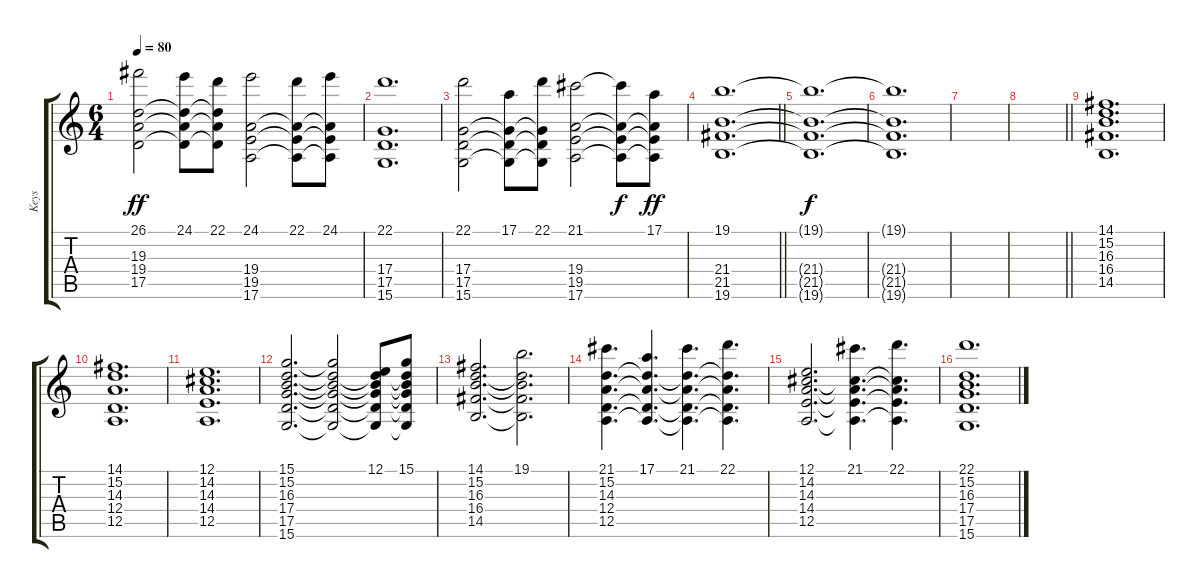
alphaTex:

\track ("Keys" "Keys") {instrument stringensemble1}
\staff {score tabs}
\tuning (E4 B3 G3 D3 A2 E2) {hide}
\ts (6 4)
\tempo 80
\clef g2
\ks c
(26.1 19.3 19.4 17.5).2{dy ff} (24.1 19.3{t} 19.4{t} 17.5{t}).8 (22.1 19.3{t} 19.4{t} 17.5{t}).8 (24.1 19.4 19.5 17.6).2 (22.1 19.4{t} 19.5{t} 17.6{t}).8 (24.1 19.4{t} 19.5{t} 17.6{t}).8 |
(22.1 17.4 17.5 15.6).1{d} |
(22.1 17.4 17.5 15.6).2 (17.1 17.4{t} 17.5{t} 15.6{t}).8 (22.1 17.4{t} 17.5{t} 15.6{t}).8 (21.1 19.4 19.5 17.6).2 (21.1{t} 19.4{t} 19.5{t} 17.6{t}).8{dy f} (17.1 19.4{t} 19.5{t} 17.6{t}).8{dy ff} |
\barLineRight lightlight
(19.1 21.4 21.5 19.6).1{d} |
\section ("" "")
(19.1{t} 21.4{t} 21.5{t} 19.6{t}).1{d dy f volume 0} |
(19.1{t} 21.4{t} 21.5{t} 19.6{t}).1{d} |
|
\barLineRight lightlight
|
\section ("" "")
(14.1 15.2 16.3 16.4 14.5).1{d volume 8} |
(14.1 15.2 14.3 12.4 12.5).1{d} |
(12.1 14.2 14.3 14.4 12.5).1{d} |
(15.1 15.2 16.3 17.4 17.5 15.6).2{d} (15.1{t} 15.2{t} 16.3{t} 17.4{t} 17.5{t} 15.6{t}).2 (12.1 15.2{t} 16.3{t} 17.4{t} 17.5{t} 15.6{t}).8 (15.1 15.2{t} 16.3{t} 17.4{t} 17.5{t} 15.6{t}).8 |
(14.1 15.2 16.3 16.4 14.5).2{d} (19.1 15.2{t} 16.3{t} 16.4{t} 14.5{t}).2{d} |
(21.1 15.2 14.3 12.4 12.5).4{d} (17.1 15.2{t} 14.3{t} 12.4{t} 12.5{t}).4{d} (21.1 15.2{t} 14.3{t} 12.4{t} 12.5{t}).4{d} (22.1 15.2{t} 14.3{t} 12.4{t} 12.5{t}).4{d} |
(12.1 14.2 14.3 14.4 12.5).2{d} (21.1 14.2{t} 14.3{t} 14.4{t} 12.5{t}).4{d} (22.1 14.2{t} 14.3{t} 14.4{t} 12.5{t}).4{d} |
(22.1 15.2 16.3 17.4 17.5 15.6).1{d}
